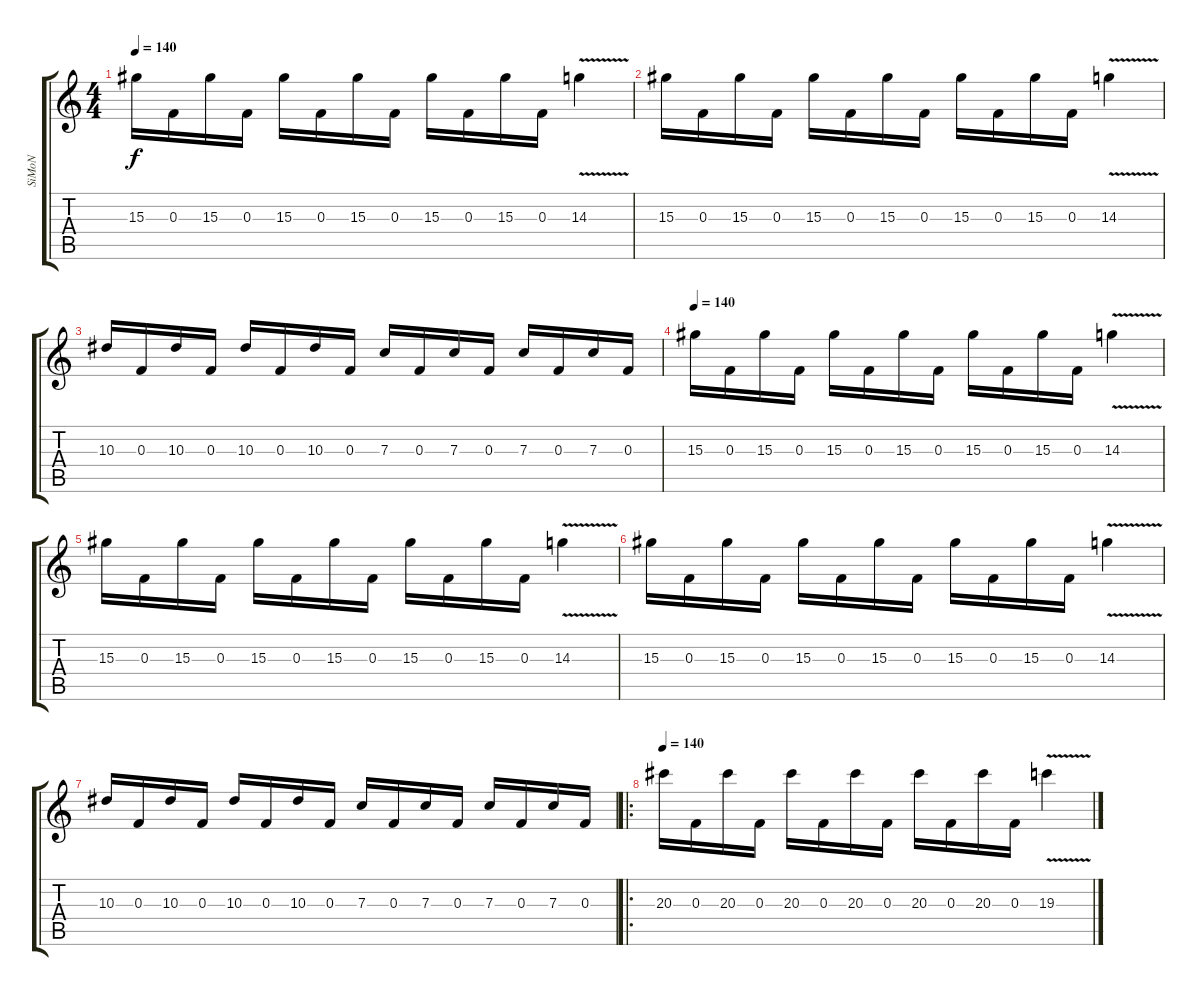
\track ("SiMoN" "SiMoN") {instrument distortionguitar}
\staff {score tabs}
\tuning (D4 A3 F3 C3 G2 C2) {hide}
\ts (4 4)
\tempo 140
\clef g2
\ks c
15.3.16{dy f} 0.3.16 15.3.16 0.3.16 15.3.16 0.3.16 15.3.16 0.3.16 15.3.16 0.3.16 15.3.16 0.3.16 14.3{v}.4 |
15.3.16 0.3.16 15.3.16 0.3.16 15.3.16 0.3.16 15.3.16 0.3.16 15.3.16 0.3.16 15.3.16 0.3.16 14.3{v}.4 |
10.3.16 0.3.16 10.3.16 0.3.16 10.3.16 0.3.16 10.3.16 0.3.16 7.3.16 0.3.16 7.3.16 0.3.16 7.3.16 0.3.16 7.3.16 0.3.16 |
\tempo 140
15.3.16 0.3.16 15.3.16 0.3.16 15.3.16 0.3.16 15.3.16 0.3.16 15.3.16 0.3.16 15.3.16 0.3.16 14.3{v}.4 |
15.3.16 0.3.16 15.3.16 0.3.16 15.3.16 0.3.16 15.3.16 0.3.16 15.3.16 0.3.16 15.3.16 0.3.16 14.3{v}.4 |
15.3.16 0.3.16 15.3.16 0.3.16 15.3.16 0.3.16 15.3.16 0.3.16 15.3.16 0.3.16 15.3.16 0.3.16 14.3{v}.4 |
10.3.16 0.3.16 10.3.16 0.3.16 10.3.16 0.3.16 10.3.16 0.3.16 7.3.16 0.3.16 7.3.16 0.3.16 7.3.16 0.3.16 7.3.16 0.3.16 |
\ro
\tempo 140
20.3.16 0.3.16 20.3.16 0.3.16 20.3.16 0.3.16 20.3.16 0.3.16 20.3.16 0.3.16 20.3.16 0.3.16 19.3{v}.4
